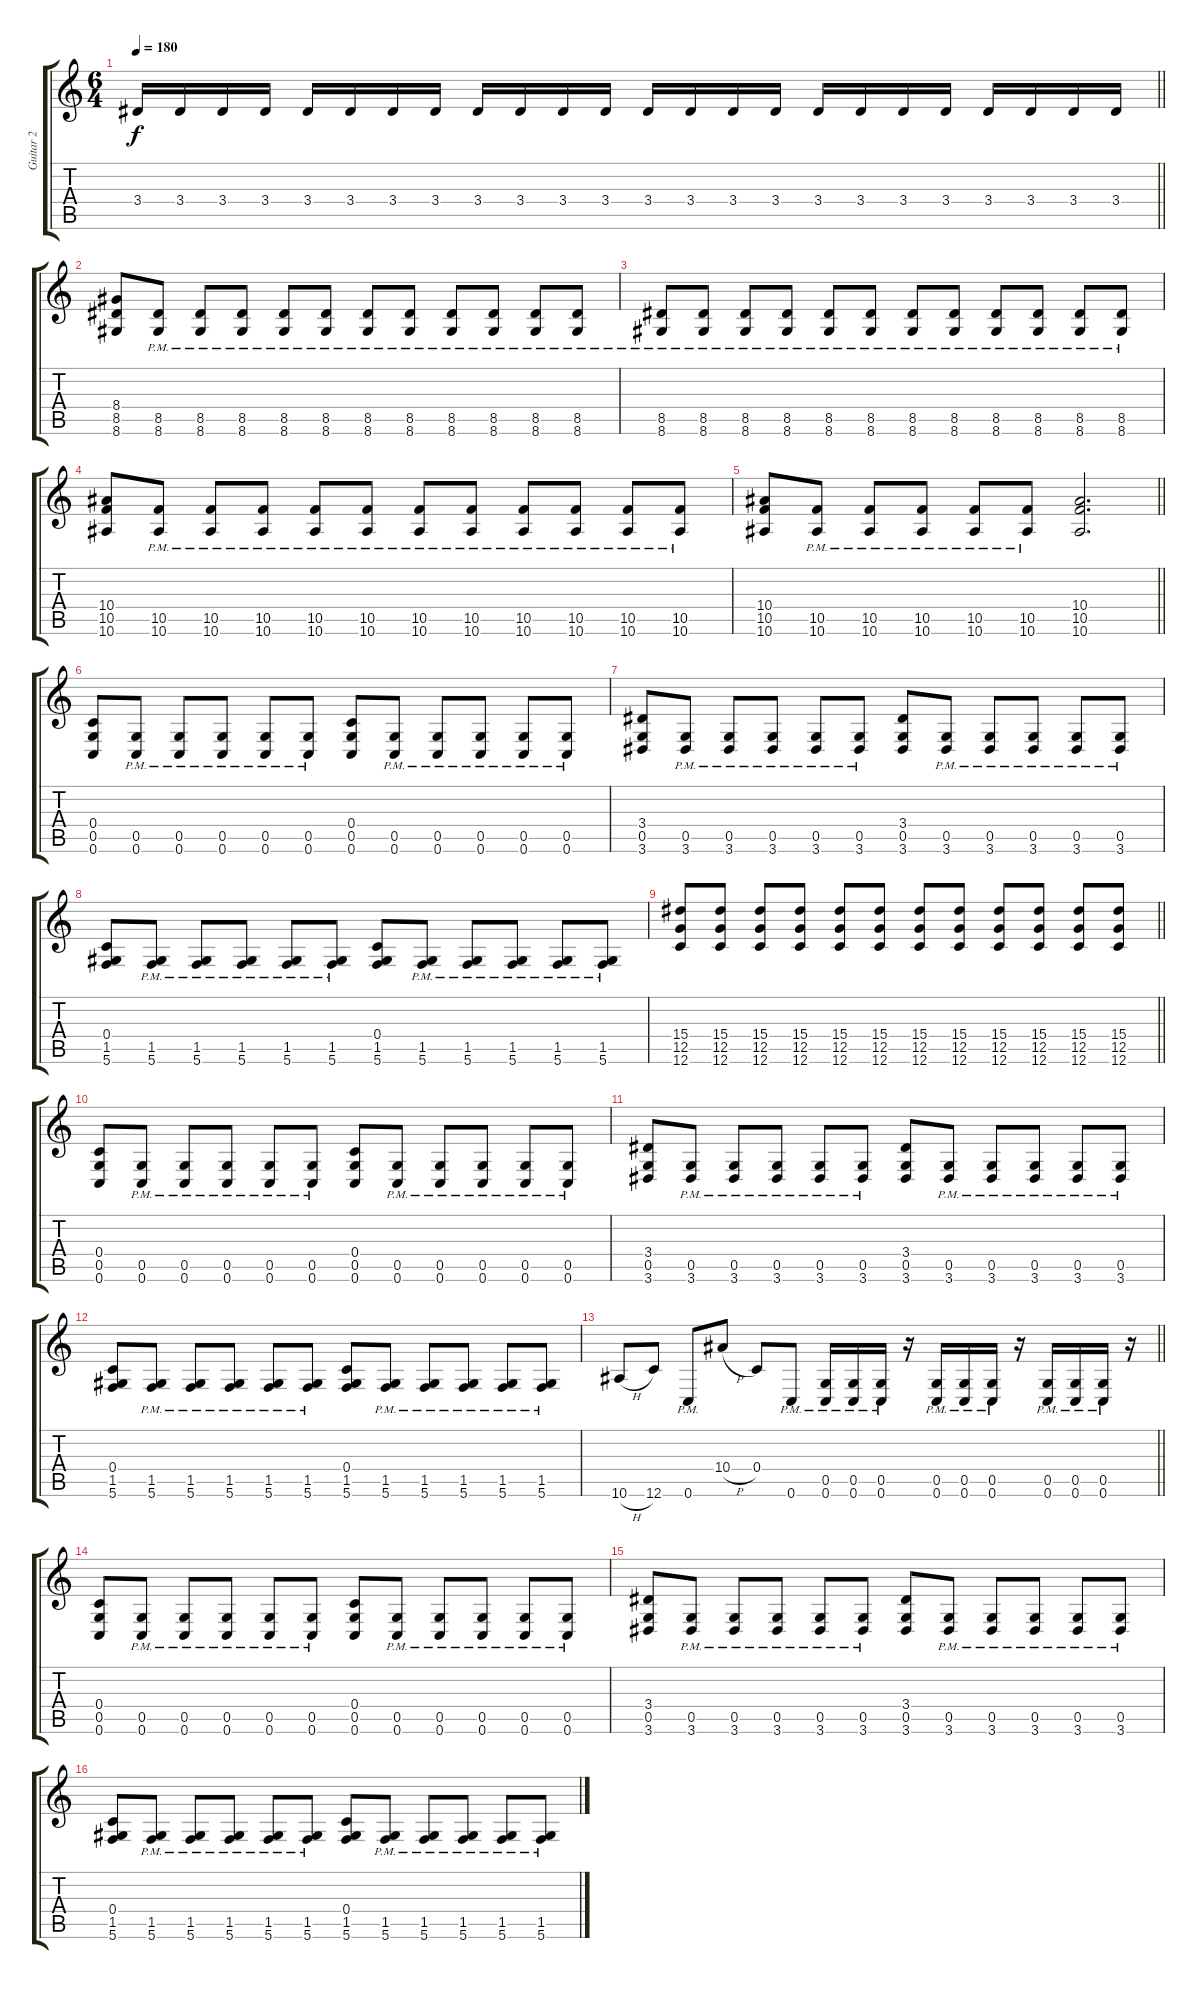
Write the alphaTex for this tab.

\track ("Guitar 2" "Guitar 2") {instrument distortionguitar}
\staff {score tabs}
\tuning (D4 A3 F3 C3 G2 C2) {hide}
\ts (6 4)
\tempo 180
\clef g2
\barLineRight lightlight
\ks c
3.4.16{dy f} 3.4.16 3.4.16 3.4.16 3.4.16 3.4.16 3.4.16 3.4.16 3.4.16 3.4.16 3.4.16 3.4.16 3.4.16 3.4.16 3.4.16 3.4.16 3.4.16 3.4.16 3.4.16 3.4.16 3.4.16 3.4.16 3.4.16 3.4.16 |
(8.4 8.5 8.6).8 (8.5{pm} 8.6{pm}).8 (8.5{pm} 8.6{pm}).8 (8.5{pm} 8.6{pm}).8 (8.5{pm} 8.6{pm}).8 (8.5{pm} 8.6{pm}).8 (8.5{pm} 8.6{pm}).8 (8.5{pm} 8.6{pm}).8 (8.5{pm} 8.6{pm}).8 (8.5{pm} 8.6{pm}).8 (8.5{pm} 8.6{pm}).8 (8.5{pm} 8.6{pm}).8 |
(8.5{pm} 8.6{pm}).8 (8.5{pm} 8.6{pm}).8 (8.5{pm} 8.6{pm}).8 (8.5{pm} 8.6{pm}).8 (8.5{pm} 8.6{pm}).8 (8.5{pm} 8.6{pm}).8 (8.5{pm} 8.6{pm}).8 (8.5{pm} 8.6{pm}).8 (8.5{pm} 8.6{pm}).8 (8.5{pm} 8.6{pm}).8 (8.5{pm} 8.6{pm}).8 (8.5{pm} 8.6{pm}).8 |
(10.4 10.5 10.6).8 (10.5{pm} 10.6{pm}).8 (10.5{pm} 10.6{pm}).8 (10.5{pm} 10.6{pm}).8 (10.5{pm} 10.6{pm}).8 (10.5{pm} 10.6{pm}).8 (10.5{pm} 10.6{pm}).8 (10.5{pm} 10.6{pm}).8 (10.5{pm} 10.6{pm}).8 (10.5{pm} 10.6{pm}).8 (10.5{pm} 10.6{pm}).8 (10.5{pm} 10.6{pm}).8 |
\barLineRight lightlight
(10.4 10.5 10.6).8 (10.5{pm} 10.6{pm}).8 (10.5{pm} 10.6{pm}).8 (10.5{pm} 10.6{pm}).8 (10.5{pm} 10.6{pm}).8 (10.5{pm} 10.6{pm}).8 (10.4 10.5 10.6).2{d} |
(0.4 0.5 0.6).8 (0.5{pm} 0.6{pm}).8 (0.5{pm} 0.6{pm}).8 (0.5{pm} 0.6{pm}).8 (0.5{pm} 0.6{pm}).8 (0.5{pm} 0.6{pm}).8 (0.4 0.5 0.6).8 (0.5{pm} 0.6{pm}).8 (0.5{pm} 0.6{pm}).8 (0.5{pm} 0.6{pm}).8 (0.5{pm} 0.6{pm}).8 (0.5{pm} 0.6{pm}).8 |
(3.4 0.5 3.6).8 (0.5{pm} 3.6{pm}).8 (0.5{pm} 3.6{pm}).8 (0.5{pm} 3.6{pm}).8 (0.5{pm} 3.6{pm}).8 (0.5{pm} 3.6{pm}).8 (3.4 0.5 3.6).8 (0.5{pm} 3.6{pm}).8 (0.5{pm} 3.6{pm}).8 (0.5{pm} 3.6{pm}).8 (0.5{pm} 3.6{pm}).8 (0.5{pm} 3.6{pm}).8 |
(0.4 1.5 5.6).8 (1.5{pm} 5.6{pm}).8 (1.5{pm} 5.6{pm}).8 (1.5{pm} 5.6{pm}).8 (1.5{pm} 5.6{pm}).8 (1.5{pm} 5.6{pm}).8 (0.4 1.5 5.6).8 (1.5{pm} 5.6{pm}).8 (1.5{pm} 5.6{pm}).8 (1.5{pm} 5.6{pm}).8 (1.5{pm} 5.6{pm}).8 (1.5{pm} 5.6{pm}).8 |
\barLineRight lightlight
(15.4 12.5 12.6).8 (15.4 12.5 12.6).8 (15.4 12.5 12.6).8 (15.4 12.5 12.6).8 (15.4 12.5 12.6).8 (15.4 12.5 12.6).8 (15.4 12.5 12.6).8 (15.4 12.5 12.6).8 (15.4 12.5 12.6).8 (15.4 12.5 12.6).8 (15.4 12.5 12.6).8 (15.4 12.5 12.6).8 |
(0.4 0.5 0.6).8 (0.5{pm} 0.6{pm}).8 (0.5{pm} 0.6{pm}).8 (0.5{pm} 0.6{pm}).8 (0.5{pm} 0.6{pm}).8 (0.5{pm} 0.6{pm}).8 (0.4 0.5 0.6).8 (0.5{pm} 0.6{pm}).8 (0.5{pm} 0.6{pm}).8 (0.5{pm} 0.6{pm}).8 (0.5{pm} 0.6{pm}).8 (0.5{pm} 0.6{pm}).8 |
(3.4 0.5 3.6).8 (0.5{pm} 3.6{pm}).8 (0.5{pm} 3.6{pm}).8 (0.5{pm} 3.6{pm}).8 (0.5{pm} 3.6{pm}).8 (0.5{pm} 3.6{pm}).8 (3.4 0.5 3.6).8 (0.5{pm} 3.6{pm}).8 (0.5{pm} 3.6{pm}).8 (0.5{pm} 3.6{pm}).8 (0.5{pm} 3.6{pm}).8 (0.5{pm} 3.6{pm}).8 |
(0.4 1.5 5.6).8 (1.5{pm} 5.6{pm}).8 (1.5{pm} 5.6{pm}).8 (1.5{pm} 5.6{pm}).8 (1.5{pm} 5.6{pm}).8 (1.5{pm} 5.6{pm}).8 (0.4 1.5 5.6).8 (1.5{pm} 5.6{pm}).8 (1.5{pm} 5.6{pm}).8 (1.5{pm} 5.6{pm}).8 (1.5{pm} 5.6{pm}).8 (1.5{pm} 5.6{pm}).8 |
\barLineRight lightlight
10.6{h}.8 12.6.8 0.6{pm}.8 10.4{h}.8 0.4.8 0.6{pm}.8 (0.5{pm} 0.6{pm}).16 (0.5{pm} 0.6{pm}).16 (0.5{pm} 0.6{pm}).16 r.16 (0.5{pm} 0.6{pm}).16 (0.5{pm} 0.6{pm}).16 (0.5{pm} 0.6{pm}).16 r.16 (0.5{pm} 0.6{pm}).16 (0.5{pm} 0.6{pm}).16 (0.5{pm} 0.6{pm}).16 r.16 |
(0.4 0.5 0.6).8 (0.5{pm} 0.6{pm}).8 (0.5{pm} 0.6{pm}).8 (0.5{pm} 0.6{pm}).8 (0.5{pm} 0.6{pm}).8 (0.5{pm} 0.6{pm}).8 (0.4 0.5 0.6).8 (0.5{pm} 0.6{pm}).8 (0.5{pm} 0.6{pm}).8 (0.5{pm} 0.6{pm}).8 (0.5{pm} 0.6{pm}).8 (0.5{pm} 0.6{pm}).8 |
(3.4 0.5 3.6).8 (0.5{pm} 3.6{pm}).8 (0.5{pm} 3.6{pm}).8 (0.5{pm} 3.6{pm}).8 (0.5{pm} 3.6{pm}).8 (0.5{pm} 3.6{pm}).8 (3.4 0.5 3.6).8 (0.5{pm} 3.6{pm}).8 (0.5{pm} 3.6{pm}).8 (0.5{pm} 3.6{pm}).8 (0.5{pm} 3.6{pm}).8 (0.5{pm} 3.6{pm}).8 |
(0.4 1.5 5.6).8 (1.5{pm} 5.6{pm}).8 (1.5{pm} 5.6{pm}).8 (1.5{pm} 5.6{pm}).8 (1.5{pm} 5.6{pm}).8 (1.5{pm} 5.6{pm}).8 (0.4 1.5 5.6).8 (1.5{pm} 5.6{pm}).8 (1.5{pm} 5.6{pm}).8 (1.5{pm} 5.6{pm}).8 (1.5{pm} 5.6{pm}).8 (1.5{pm} 5.6{pm}).8
